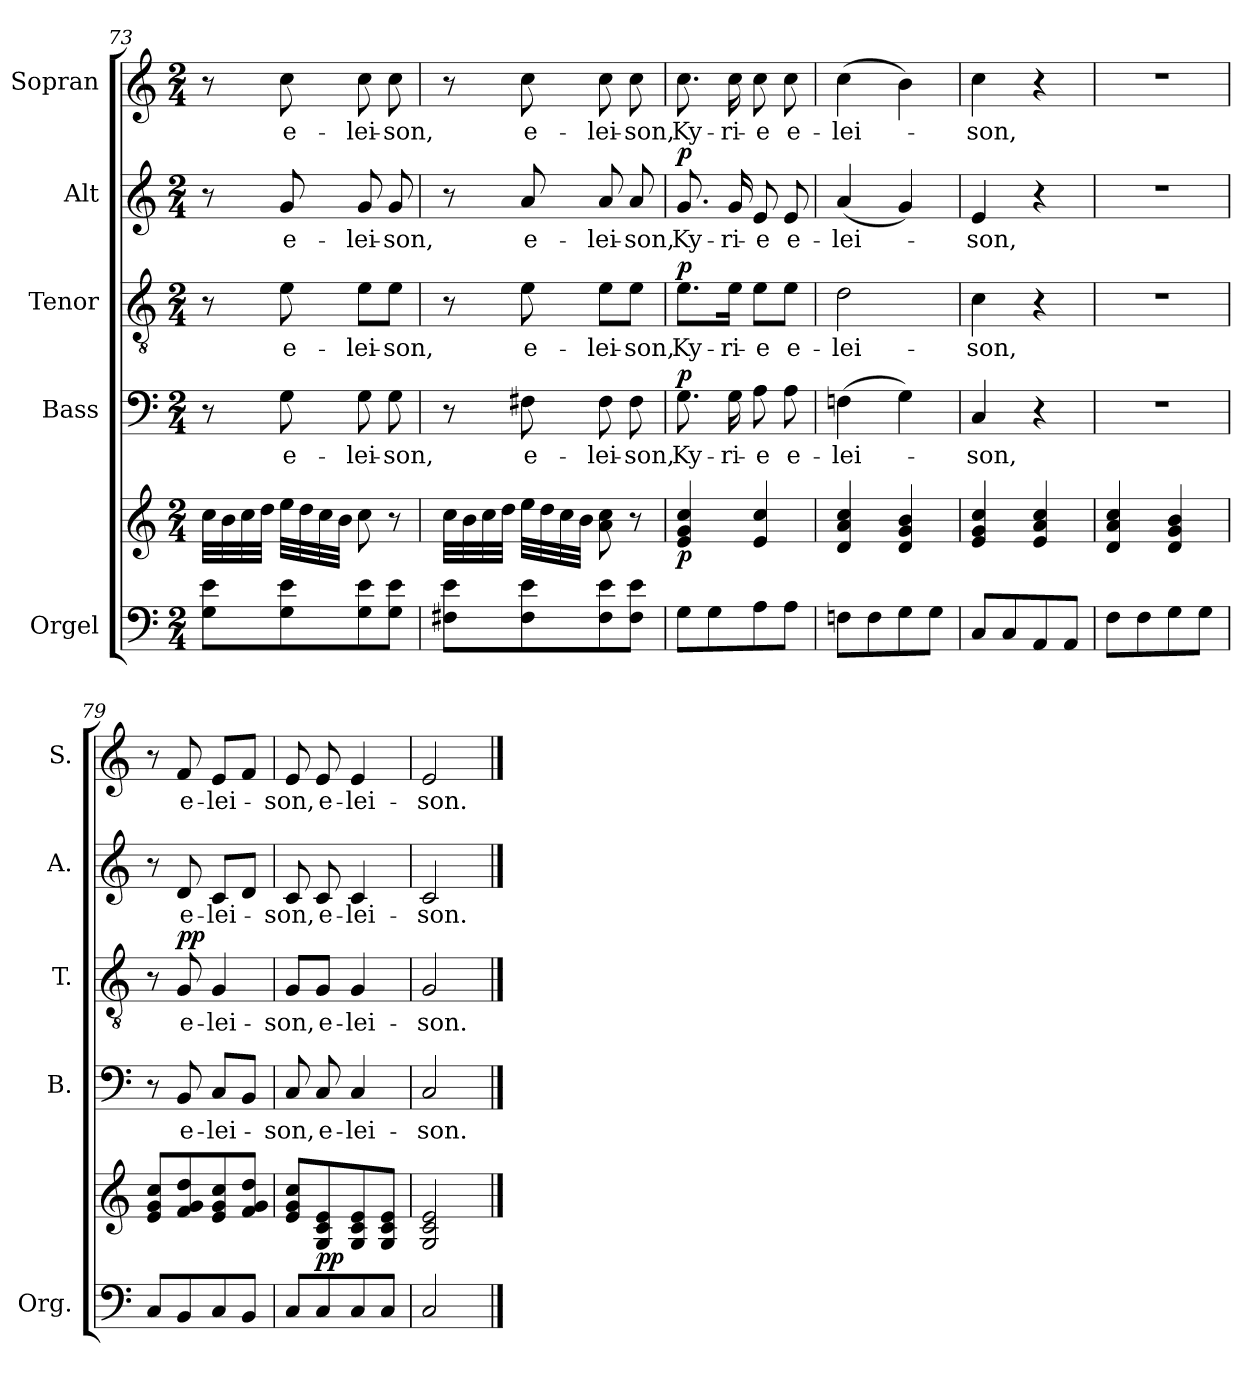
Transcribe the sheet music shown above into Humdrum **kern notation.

**kern	**kern	**dynam	**kern	**text	**dynam	**kern	**text	**dynam	**kern	**text	**dynam	**kern	**text
*part5	*part5	*part5	*part4	*part4	*part4	*part3	*part3	*part3	*part2	*part2	*part2	*part1	*part1
*staff6	*staff5	*staff5/6	*staff4	*staff4	*staff4	*staff3	*staff3	*staff3	*staff2	*staff2	*staff2	*staff1	*staff1
*I"Orgel	*	*	*I"Bass	*	*	*I"Tenor	*	*	*I"Alt	*	*	*I"Sopran	*
*I'Org.	*	*	*I'B.	*	*	*I'T.	*	*	*I'A.	*	*	*I'S.	*
*clefF4	*clefG2	*	*clefF4	*	*	*clefGv2	*	*	*clefG2	*	*	*clefG2	*
*k[]	*k[]	*	*k[]	*	*	*k[]	*	*	*k[]	*	*	*k[]	*
*C:	*C:	*	*C:	*	*	*C:	*	*	*C:	*	*	*C:	*
*M2/4	*M2/4	*	*M2/4	*	*	*M2/4	*	*	*M2/4	*	*	*M2/4	*
=73	=73	=73	=73	=73	=73	=73	=73	=73	=73	=73	=73	=73	=73
8G\ 8e\L	32cc\LLL	.	8r	.	.	8r	.	.	8r	.	.	8r	.
.	32b\	.	.	.	.	.	.	.	.	.	.	.	.
.	32cc\	.	.	.	.	.	.	.	.	.	.	.	.
.	32dd\JJJ	.	.	.	.	.	.	.	.	.	.	.	.
!	!	!	!	!LO:LY:b	!	!	!LO:LY:b	!	!	!LO:LY:b	!	!	!LO:LY:b
8G\ 8e\	32ee\LLL	.	8G\	e-	.	8e\	e-	.	8g/	e-	.	8cc\	e-
.	32dd\	.	.	.	.	.	.	.	.	.	.	.	.
.	32cc\	.	.	.	.	.	.	.	.	.	.	.	.
.	32b\JJJ	.	.	.	.	.	.	.	.	.	.	.	.
!	!	!	!	!LO:LY:b	!	!	!LO:LY:b	!	!	!LO:LY:b	!	!	!LO:LY:b
8G\ 8e\	8cc\	.	8G\	-lei-	.	8e\L	-lei-	.	8g/	-lei-	.	8cc\	-lei-
!	!	!	!	!LO:LY:b	!	!	!LO:LY:b	!	!	!LO:LY:b	!	!	!LO:LY:b
8G\ 8e\J	8r	.	8G\	-son,	.	8e\J	-son,	.	8g/	-son,	.	8cc\	-son,
=74	=74	=74	=74	=74	=74	=74	=74	=74	=74	=74	=74	=74	=74
8F#X\ 8e\L	32cc\LLL	.	8r	.	.	8r	.	.	8r	.	.	8r	.
.	32b\	.	.	.	.	.	.	.	.	.	.	.	.
.	32cc\	.	.	.	.	.	.	.	.	.	.	.	.
.	32dd\JJJ	.	.	.	.	.	.	.	.	.	.	.	.
!	!	!	!	!LO:LY:b	!	!	!LO:LY:b	!	!	!LO:LY:b	!	!	!LO:LY:b
8F#\ 8e\	32ee\LLL	.	8F#X\	e-	.	8e\	e-	.	8a/	e-	.	8cc\	e-
.	32dd\	.	.	.	.	.	.	.	.	.	.	.	.
.	32cc\	.	.	.	.	.	.	.	.	.	.	.	.
.	32b\JJJ	.	.	.	.	.	.	.	.	.	.	.	.
!	!	!	!	!LO:LY:b	!	!	!LO:LY:b	!	!	!LO:LY:b	!	!	!LO:LY:b
8F#\ 8e\	8a\ 8cc\	.	8F#\	-lei-	.	8e\L	-lei-	.	8a/	-lei-	.	8cc\	-lei-
!	!	!	!	!LO:LY:b	!	!	!LO:LY:b	!	!	!LO:LY:b	!	!	!LO:LY:b
8F#\ 8e\J	8r	.	8F#\	-son,	.	8e\J	-son,	.	8a/	-son,	.	8cc\	-son,
!!LO:LB:g=z
=75	=75	=75	=75	=75	=75	=75	=75	=75	=75	=75	=75	=75	=75
!	!	!LO:DY:b	!	!LO:LY:b	!LO:DY:a	!	!LO:LY:b	!LO:DY:a	!	!LO:LY:b	!LO:DY:a	!	!LO:LY:b
8G\L	4e/ 4g/ 4cc/	p	8.G\	Ky-	p	8.e\L	Ky-	p	8.g/	Ky-	p	8.cc\	Ky-
8G\	.	.	.	.	.	.	.	.	.	.	.	.	.
!	!	!	!	!LO:LY:b	!	!	!LO:LY:b	!	!	!LO:LY:b	!	!	!LO:LY:b
.	.	.	16G\	-ri-	.	16e\Jk	-ri-	.	16g/	-ri-	.	16cc\	-ri-
!	!	!	!	!LO:LY:b	!	!	!LO:LY:b	!	!	!LO:LY:b	!	!	!LO:LY:b
8A\	4e/ 4cc/	.	8A\	-e	.	8e\L	-e	.	8e/	-e	.	8cc\	-e
!	!	!	!	!LO:LY:b	!	!	!LO:LY:b	!	!	!LO:LY:b	!	!	!LO:LY:b
8A\J	.	.	8A\	e-	.	8e\J	e-	.	8e/	e-	.	8cc\	e-
=76	=76	=76	=76	=76	=76	=76	=76	=76	=76	=76	=76	=76	=76
!	!	!	!	!LO:LY:b	!	!	!LO:LY:b	!	!	!LO:LY:b	!	!	!LO:LY:b
8Fn\L	4d/ 4a/ 4cc/	.	(>4Fn\	-lei-	.	2d\	-lei-	.	(<4a/	-lei-	.	(>4cc\	-lei-
8F\	.	.	.	.	.	.	.	.	.	.	.	.	.
8G\	4d/ 4g/ 4b/	.	4G\)	.	.	.	.	.	4g/)	.	.	4b\)	.
8G\J	.	.	.	.	.	.	.	.	.	.	.	.	.
=77	=77	=77	=77	=77	=77	=77	=77	=77	=77	=77	=77	=77	=77
!	!	!	!	!LO:LY:b	!	!	!LO:LY:b	!	!	!LO:LY:b	!	!	!LO:LY:b
8C/L	4e/ 4g/ 4cc/	.	4C/	-son,	.	4c\	-son,	.	4e/	-son,	.	4cc\	-son,
8C/	.	.	.	.	.	.	.	.	.	.	.	.	.
8AA/	4e/ 4a/ 4cc/	.	4r	.	.	4r	.	.	4r	.	.	4r	.
8AA/J	.	.	.	.	.	.	.	.	.	.	.	.	.
=78	=78	=78	=78	=78	=78	=78	=78	=78	=78	=78	=78	=78	=78
8F\L	4d/ 4a/ 4cc/	.	2r	.	.	2r	.	.	2r	.	.	2r	.
8F\	.	.	.	.	.	.	.	.	.	.	.	.	.
8G\	4d/ 4g/ 4b/	.	.	.	.	.	.	.	.	.	.	.	.
8G\J	.	.	.	.	.	.	.	.	.	.	.	.	.
=79	=79	=79	=79	=79	=79	=79	=79	=79	=79	=79	=79	=79	=79
8C/L	8e/ 8g/ 8cc/L	.	8r	.	.	8r	.	.	8r	.	.	8r	.
!	!	!	!	!LO:LY:b	!	!	!LO:LY:b	!LO:DY:a	!	!LO:LY:b	!	!	!LO:LY:b
8BB/	8f/ 8g/ 8dd/	.	8BB/	e-	.	8G/	e-	pp	8d/	e-	.	8f/	e-
!	!	!	!	!LO:LY:b	!	!	!LO:LY:b	!	!	!LO:LY:b	!	!	!LO:LY:b
8C/	8e/ 8g/ 8cc/	.	8C/L	-lei-	.	4G/	-lei-	.	8c/L	-lei-	.	8e/L	-lei-
8BB/J	8f/ 8g/ 8dd/J	.	8BB/J	.	.	.	.	.	8d/J	.	.	8f/J	.
=80	=80	=80	=80	=80	=80	=80	=80	=80	=80	=80	=80	=80	=80
!	!	!	!	!LO:LY:b	!	!	!LO:LY:b	!	!	!LO:LY:b	!	!	!LO:LY:b
8C/L	8e/ 8g/ 8cc/L	.	8C/	-son,	.	8G/L	-son,	.	8c/	-son,	.	8e/	-son,
!	!	!LO:DY:b	!	!LO:LY:b	!	!	!LO:LY:b	!	!	!LO:LY:b	!	!	!LO:LY:b
8C/	8G/ 8c/ 8e/	pp	8C/	e-	.	8G/J	e-	.	8c/	e-	.	8e/	e-
!	!	!	!	!LO:LY:b	!	!	!LO:LY:b	!	!	!LO:LY:b	!	!	!LO:LY:b
8C/	8G/ 8c/ 8e/	.	4C/	-lei-	.	4G/	-lei-	.	4c/	-lei-	.	4e/	-lei-
8C/J	8G/ 8c/ 8e/J	.	.	.	.	.	.	.	.	.	.	.	.
=81	=81	=81	=81	=81	=81	=81	=81	=81	=81	=81	=81	=81	=81
!	!	!	!	!LO:LY:b	!	!	!LO:LY:b	!	!	!LO:LY:b	!	!	!LO:LY:b
2C/	2G/ 2c/ 2e/	.	2C/	-son.	.	2G/	-son.	.	2c/	-son.	.	2e/	-son.
==	==	==	==	==	==	==	==	==	==	==	==	==	==
*-	*-	*-	*-	*-	*-	*-	*-	*-	*-	*-	*-	*-	*-
